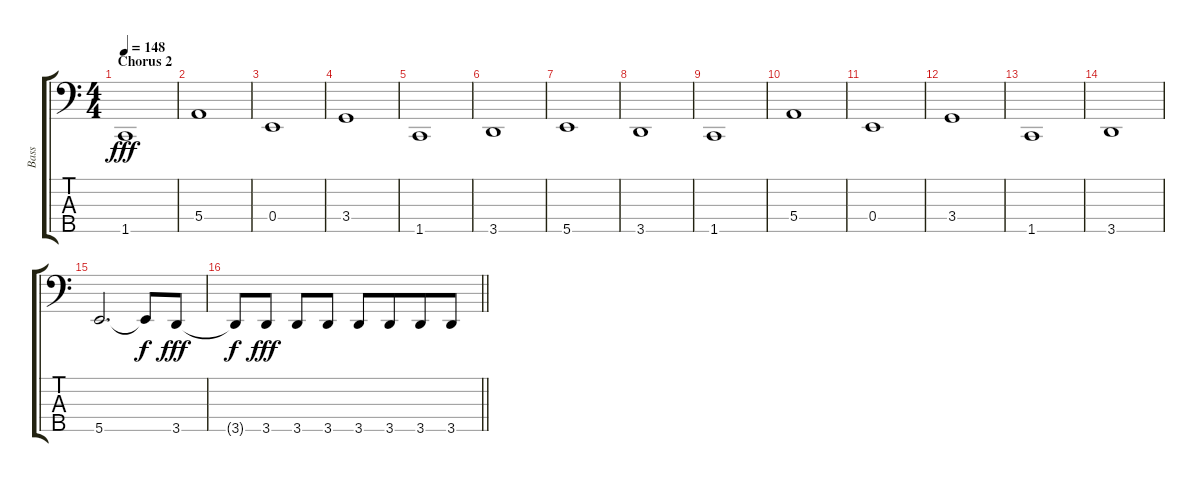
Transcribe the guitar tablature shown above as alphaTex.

\track ("Bass" "Bass") {instrument electricbassfinger}
\staff {score tabs}
\tuning (G2 D2 A1 E1 B0) {hide}
\ts (4 4)
\section ("" "Chorus 2")
\tempo 148
\clef f4
\ks c
1.5.1{dy fff} |
5.4.1 |
0.4.1 |
3.4.1 |
1.5.1 |
3.5.1 |
5.5.1 |
3.5.1 |
1.5.1 |
5.4.1 |
0.4.1 |
3.4.1 |
1.5.1 |
3.5.1 |
5.5.2{d} 5.5{t}.8{dy f} 3.5.8{dy fff} |
\barLineRight lightlight
3.5{t}.8{dy f} 3.5.8{dy fff} 3.5.8 3.5.8 3.5.8 3.5.8{beam merge} 3.5.8{beam merge} 3.5.8
